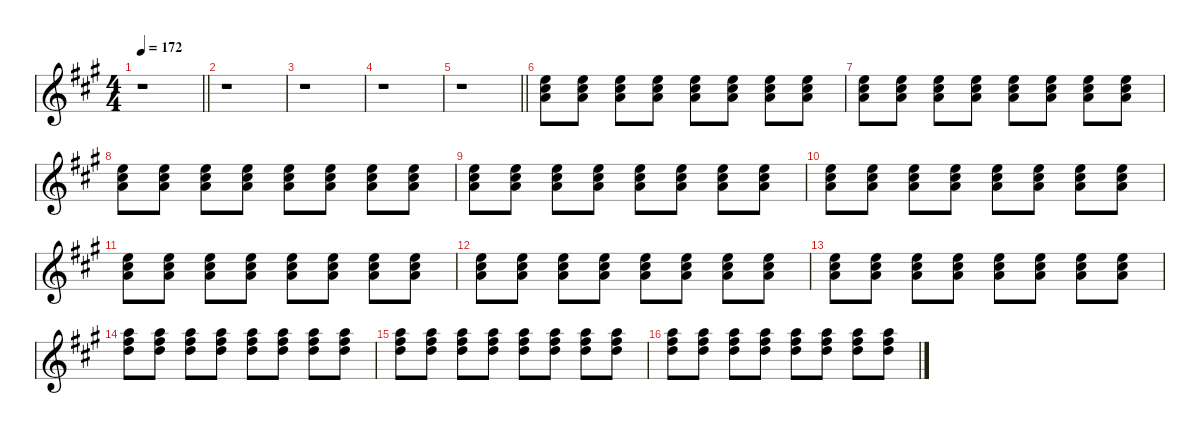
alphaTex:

\defaultSystemsLayout 4
\hideDynamics
\bracketExtendMode nobrackets
\singleTrackTrackNamePolicy hidden
\multiTrackTrackNamePolicy hidden
\firstSystemTrackNameMode fullname
\firstSystemTrackNameOrientation horizontal
\otherSystemsTrackNameOrientation horizontal
\track ("Piano" "pno.") {instrument acousticgrandpiano}
\staff {score}
\tuning (E4 B3 G3 D3 A2 E2)
\ts (4 4)
\tempo 172
\clef g2
\barLineRight lightlight
\ks a
r.1{dy f beam Down} |
r.1{beam Down} |
r.1{beam Down} |
r.1{beam Down} |
\barLineRight lightlight
r.1{beam Down} |
(17.2{acc forcenatural} 18.3{acc #} 19.4{acc forcenatural}).8{beam Down} (17.2{acc forcenatural} 18.3{acc #} 19.4{acc forcenatural}).8{beam Down} (17.2{acc forcenatural} 18.3{acc #} 19.4{acc forcenatural}).8{beam Down} (17.2{acc forcenatural} 18.3{acc #} 19.4{acc forcenatural}).8{beam Down} (17.2{acc forcenatural} 18.3{acc #} 19.4{acc forcenatural}).8{beam Down} (17.2{acc forcenatural} 18.3{acc #} 19.4{acc forcenatural}).8{beam Down} (17.2{acc forcenatural} 18.3{acc #} 19.4{acc forcenatural}).8{beam Down} (17.2{acc forcenatural} 18.3{acc #} 19.4{acc forcenatural}).8{beam Down} |
(17.2{acc forcenatural} 18.3{acc #} 19.4{acc forcenatural}).8{beam Down} (17.2{acc forcenatural} 18.3{acc #} 19.4{acc forcenatural}).8{beam Down} (17.2{acc forcenatural} 18.3{acc #} 19.4{acc forcenatural}).8{beam Down} (17.2{acc forcenatural} 18.3{acc #} 19.4{acc forcenatural}).8{beam Down} (17.2{acc forcenatural} 18.3{acc #} 19.4{acc forcenatural}).8{beam Down} (17.2{acc forcenatural} 18.3{acc #} 19.4{acc forcenatural}).8{beam Down} (17.2{acc forcenatural} 18.3{acc #} 19.4{acc forcenatural}).8{beam Down} (17.2{acc forcenatural} 18.3{acc #} 19.4{acc forcenatural}).8{beam Down} |
(17.2{acc forcenatural} 18.3{acc #} 19.4{acc forcenatural}).8{beam Down} (17.2{acc forcenatural} 18.3{acc #} 19.4{acc forcenatural}).8{beam Down} (17.2{acc forcenatural} 18.3{acc #} 19.4{acc forcenatural}).8{beam Down} (17.2{acc forcenatural} 18.3{acc #} 19.4{acc forcenatural}).8{beam Down} (17.2{acc forcenatural} 18.3{acc #} 19.4{acc forcenatural}).8{beam Down} (17.2{acc forcenatural} 18.3{acc #} 19.4{acc forcenatural}).8{beam Down} (17.2{acc forcenatural} 18.3{acc #} 19.4{acc forcenatural}).8{beam Down} (17.2{acc forcenatural} 18.3{acc #} 19.4{acc forcenatural}).8{beam Down} |
(17.2{acc forcenatural} 18.3{acc #} 19.4{acc forcenatural}).8{beam Down} (17.2{acc forcenatural} 18.3{acc #} 19.4{acc forcenatural}).8{beam Down} (17.2{acc forcenatural} 18.3{acc #} 19.4{acc forcenatural}).8{beam Down} (17.2{acc forcenatural} 18.3{acc #} 19.4{acc forcenatural}).8{beam Down} (17.2{acc forcenatural} 18.3{acc #} 19.4{acc forcenatural}).8{beam Down} (17.2{acc forcenatural} 18.3{acc #} 19.4{acc forcenatural}).8{beam Down} (17.2{acc forcenatural} 18.3{acc #} 19.4{acc forcenatural}).8{beam Down} (17.2{acc forcenatural} 18.3{acc #} 19.4{acc forcenatural}).8{beam Down} |
(17.2{acc forcenatural} 18.3{acc #} 19.4{acc forcenatural}).8{beam Down} (17.2{acc forcenatural} 18.3{acc #} 19.4{acc forcenatural}).8{beam Down} (17.2{acc forcenatural} 18.3{acc #} 19.4{acc forcenatural}).8{beam Down} (17.2{acc forcenatural} 18.3{acc #} 19.4{acc forcenatural}).8{beam Down} (17.2{acc forcenatural} 18.3{acc #} 19.4{acc forcenatural}).8{beam Down} (17.2{acc forcenatural} 18.3{acc #} 19.4{acc forcenatural}).8{beam Down} (17.2{acc forcenatural} 18.3{acc #} 19.4{acc forcenatural}).8{beam Down} (17.2{acc forcenatural} 18.3{acc #} 19.4{acc forcenatural}).8{beam Down} |
(17.2{acc forcenatural} 18.3{acc #} 19.4{acc forcenatural}).8{beam Down} (17.2{acc forcenatural} 18.3{acc #} 19.4{acc forcenatural}).8{beam Down} (17.2{acc forcenatural} 18.3{acc #} 19.4{acc forcenatural}).8{beam Down} (17.2{acc forcenatural} 18.3{acc #} 19.4{acc forcenatural}).8{beam Down} (17.2{acc forcenatural} 18.3{acc #} 19.4{acc forcenatural}).8{beam Down} (17.2{acc forcenatural} 18.3{acc #} 19.4{acc forcenatural}).8{beam Down} (17.2{acc forcenatural} 18.3{acc #} 19.4{acc forcenatural}).8{beam Down} (17.2{acc forcenatural} 18.3{acc #} 19.4{acc forcenatural}).8{beam Down} |
(17.2{acc forcenatural} 18.3{acc #} 19.4{acc forcenatural}).8{beam Down} (17.2{acc forcenatural} 18.3{acc #} 19.4{acc forcenatural}).8{beam Down} (17.2{acc forcenatural} 18.3{acc #} 19.4{acc forcenatural}).8{beam Down} (17.2{acc forcenatural} 18.3{acc #} 19.4{acc forcenatural}).8{beam Down} (17.2{acc forcenatural} 18.3{acc #} 19.4{acc forcenatural}).8{beam Down} (17.2{acc forcenatural} 18.3{acc #} 19.4{acc forcenatural}).8{beam Down} (17.2{acc forcenatural} 18.3{acc #} 19.4{acc forcenatural}).8{beam Down} (17.2{acc forcenatural} 18.3{acc #} 19.4{acc forcenatural}).8{beam Down} |
(17.2{acc forcenatural} 18.3{acc #} 19.4{acc forcenatural}).8{beam Down} (17.2{acc forcenatural} 18.3{acc #} 19.4{acc forcenatural}).8{beam Down} (17.2{acc forcenatural} 18.3{acc #} 19.4{acc forcenatural}).8{beam Down} (17.2{acc forcenatural} 18.3{acc #} 19.4{acc forcenatural}).8{beam Down} (17.2{acc forcenatural} 18.3{acc #} 19.4{acc forcenatural}).8{beam Down} (17.2{acc forcenatural} 18.3{acc #} 19.4{acc forcenatural}).8{beam Down} (17.2{acc forcenatural} 18.3{acc #} 19.4{acc forcenatural}).8{beam Down} (17.2{acc forcenatural} 18.3{acc #} 19.4{acc forcenatural}).8{beam Down} |
(17.1{acc forcenatural} 19.2{acc #} 19.3{acc forcenatural}).8{beam Down} (17.1{acc forcenatural} 19.2{acc #} 19.3{acc forcenatural}).8{beam Down} (17.1{acc forcenatural} 19.2{acc #} 19.3{acc forcenatural}).8{beam Down} (17.1{acc forcenatural} 19.2{acc #} 19.3{acc forcenatural}).8{beam Down} (17.1{acc forcenatural} 19.2{acc #} 19.3{acc forcenatural}).8{beam Down} (17.1{acc forcenatural} 19.2{acc #} 19.3{acc forcenatural}).8{beam Down} (17.1{acc forcenatural} 19.2{acc #} 19.3{acc forcenatural}).8{beam Down} (17.1{acc forcenatural} 19.2{acc #} 19.3{acc forcenatural}).8{beam Down} |
(17.1{acc forcenatural} 19.2{acc #} 19.3{acc forcenatural}).8{beam Down} (17.1{acc forcenatural} 19.2{acc #} 19.3{acc forcenatural}).8{beam Down} (17.1{acc forcenatural} 19.2{acc #} 19.3{acc forcenatural}).8{beam Down} (17.1{acc forcenatural} 19.2{acc #} 19.3{acc forcenatural}).8{beam Down} (17.1{acc forcenatural} 19.2{acc #} 19.3{acc forcenatural}).8{beam Down} (17.1{acc forcenatural} 19.2{acc #} 19.3{acc forcenatural}).8{beam Down} (17.1{acc forcenatural} 19.2{acc #} 19.3{acc forcenatural}).8{beam Down} (17.1{acc forcenatural} 19.2{acc #} 19.3{acc forcenatural}).8{beam Down} |
(17.1{acc forcenatural} 19.2{acc #} 19.3{acc forcenatural}).8{beam Down} (17.1{acc forcenatural} 19.2{acc #} 19.3{acc forcenatural}).8{beam Down} (17.1{acc forcenatural} 19.2{acc #} 19.3{acc forcenatural}).8{beam Down} (17.1{acc forcenatural} 19.2{acc #} 19.3{acc forcenatural}).8{beam Down} (17.1{acc forcenatural} 19.2{acc #} 19.3{acc forcenatural}).8{beam Down} (17.1{acc forcenatural} 19.2{acc #} 19.3{acc forcenatural}).8{beam Down} (17.1{acc forcenatural} 19.2{acc #} 19.3{acc forcenatural}).8{beam Down} (17.1{acc forcenatural} 19.2{acc #} 19.3{acc forcenatural}).8{beam Down}
